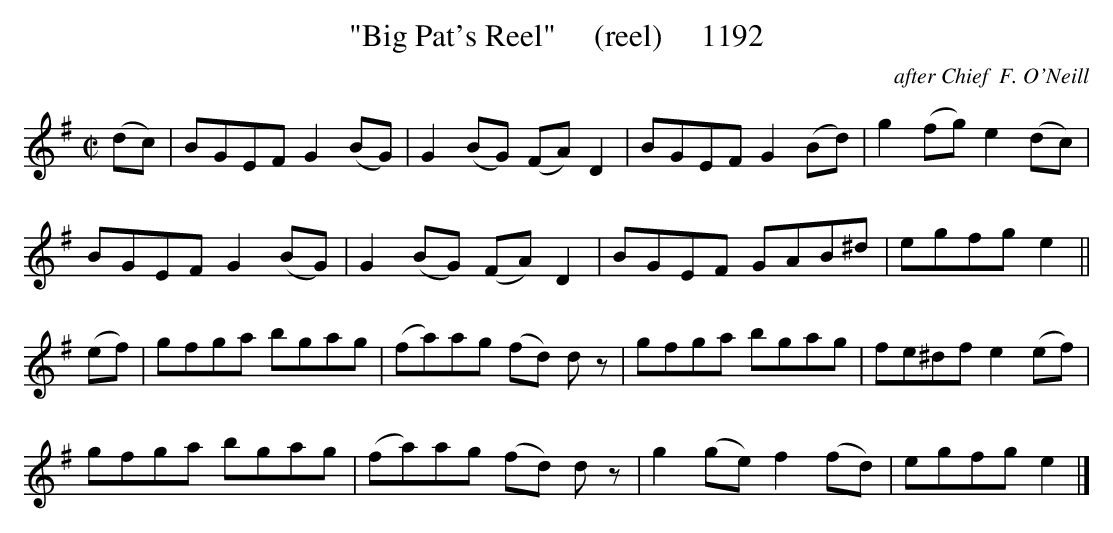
X:1
T:"Big Pat's Reel"     (reel)     1192
C:after Chief  F. O'Neill
BRENNAN July 2003 (HTTP://WWW.SOSYOURMOM.COM)
M:C|
L:1/8
K:G
(dc)|BGEF G2(BG)|G2(BG) (FA) D2|BGEF G2(Bd)|g2(fg) e2(dc)|
BGEF G2(BG)|G2(BG) (FA) D2|BGEF GAB^d|egfg e2||
(ef)|gfga bgag|(fa)ag (fd) d z|gfga bgag|fe^df e2(ef)|
gfga bgag|(fa)ag (fd) d z|g2(ge) f2(fd)|egfg e2|]
